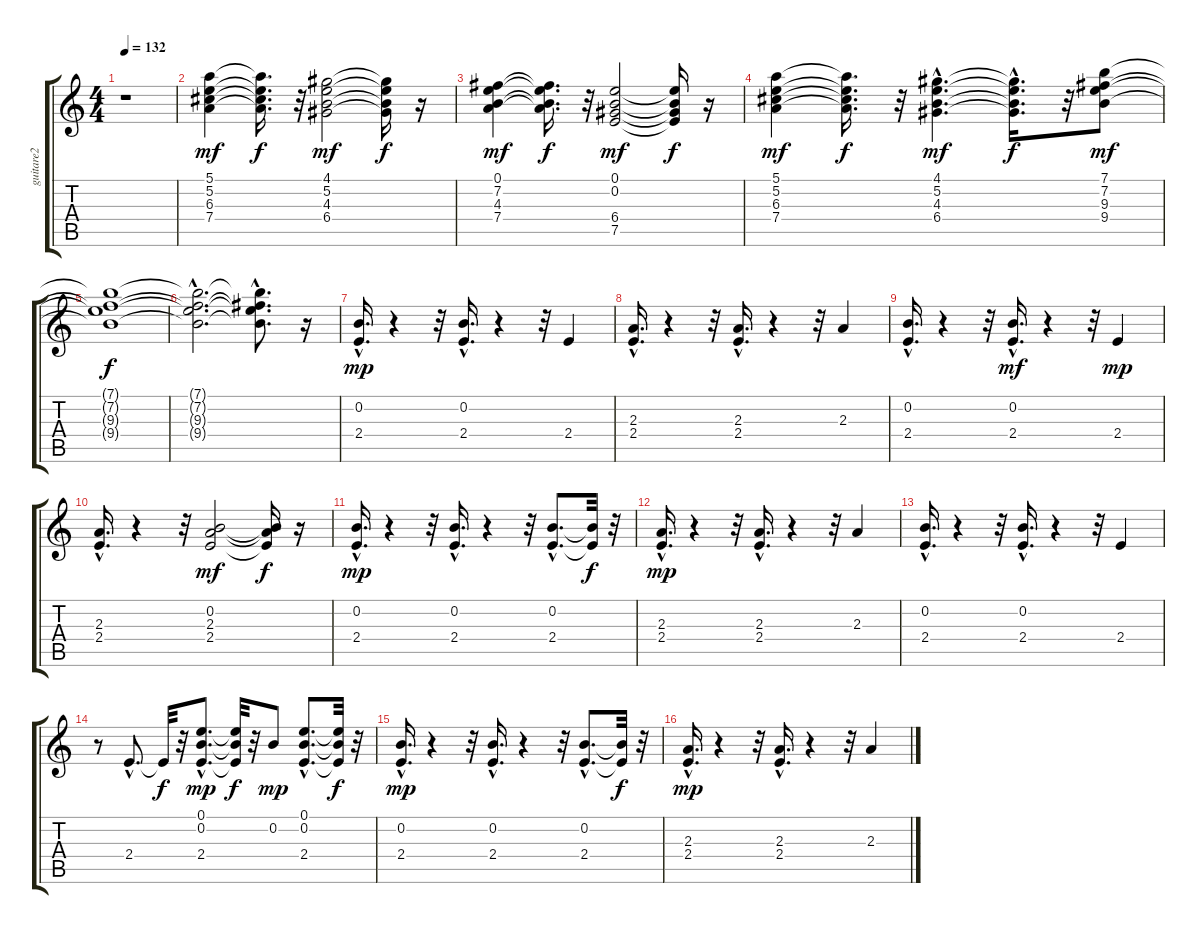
\track ("guitare2" "guitare2") {instrument acousticguitarnylon}
\staff {score tabs}
\tuning (E4 B3 G3 D3 A2 E2) {hide}
\ts (4 4)
\tempo 132
\clef g2
\ks c
r.1{dy mf instrument acousticguitarnylon} |
(5.1 5.2 6.3 7.4).4 (5.1{t} 5.2{t} 6.3{t} 7.4{t}).16{d dy f} r.32 (4.1 5.2 4.3 6.4).2{dy mf} (4.1{t} 5.2{t} 4.3{t} 6.4{t}).16{dy f} r.16 |
(0.1 7.2 4.3 7.4).4{dy mf} (0.1{t} 7.2{t} 4.3{t} 7.4{t}).16{d dy f} r.32 (0.1 0.2 6.4 7.5).2{dy mf} (0.1{t} 0.2{t} 6.4{t} 7.5{t}).16{dy f} r.16 |
(5.1 5.2 6.3 7.4).4{dy mf} (5.1{t} 5.2{t} 6.3{t} 7.4{t}).16{d dy f} r.32 (4.1{hac} 5.2{hac} 4.3{hac} 6.4{hac}).4{d dy mf} (4.1{hac t} 5.2{hac t} 4.3{hac t} 6.4{hac t}).16{d dy f} r.32 (7.1 7.2 9.3 9.4).8{dy mf} |
(7.1{t} 7.2{t} 9.3{t} 9.4{t}).1{dy f} |
(7.1{hac t} 7.2{hac t} 9.3{hac t} 9.4{hac t}).2{d} (7.1{hac t} 7.2{hac t} 9.3{hac t} 9.4{hac t}).8{d} r.16 |
(0.2{hac} 2.4{hac}).16{d dy mp} r.4 r.32 (0.2{hac} 2.4{hac}).16{d} r.4 r.32 2.4.4 |
(2.3{hac} 2.4{hac}).16{d} r.4 r.32 (2.3{hac} 2.4{hac}).16{d} r.4 r.32 2.3.4 |
(0.2{hac} 2.4{hac}).16{d} r.4 r.32 (0.2{hac} 2.4{hac}).16{d dy mf} r.4 r.32 2.4.4{dy mp} |
(2.3{hac} 2.4{hac}).16{d} r.4 r.32 (0.2 2.3 2.4).2{dy mf} (0.2{t} 2.3{t} 2.4{t}).16{dy f} r.16 |
(0.2{hac} 2.4{hac}).16{d dy mp} r.4 r.32 (0.2{hac} 2.4{hac}).16{d} r.4 r.32 (0.2{hac} 2.4{hac}).8{d} (0.2{t} 2.4{t}).32{dy f} r.32 |
(2.3{hac} 2.4{hac}).16{d dy mp} r.4 r.32 (2.3{hac} 2.4{hac}).16{d} r.4 r.32 2.3.4 |
(0.2{hac} 2.4{hac}).16{d} r.4 r.32 (0.2{hac} 2.4{hac}).16{d} r.4 r.32 2.4.4 |
r.8 2.4{hac}.8{d} 2.4{t}.32{dy f} r.32 (0.1{hac} 0.2{hac} 2.4{hac}).8{d dy mp} (0.1{t} 0.2{t} 2.4{t}).32{dy f} r.32 0.2.8{dy mp} (0.1{hac} 0.2{hac} 2.4{hac}).8{d} (0.1{t} 0.2{t} 2.4{t}).32{dy f} r.32 |
(0.2{hac} 2.4{hac}).16{d dy mp} r.4 r.32 (0.2{hac} 2.4{hac}).16{d} r.4 r.32 (0.2{hac} 2.4{hac}).8{d} (0.2{t} 2.4{t}).32{dy f} r.32 |
(2.3{hac} 2.4{hac}).16{d dy mp} r.4 r.32 (2.3{hac} 2.4{hac}).16{d} r.4 r.32 2.3.4
